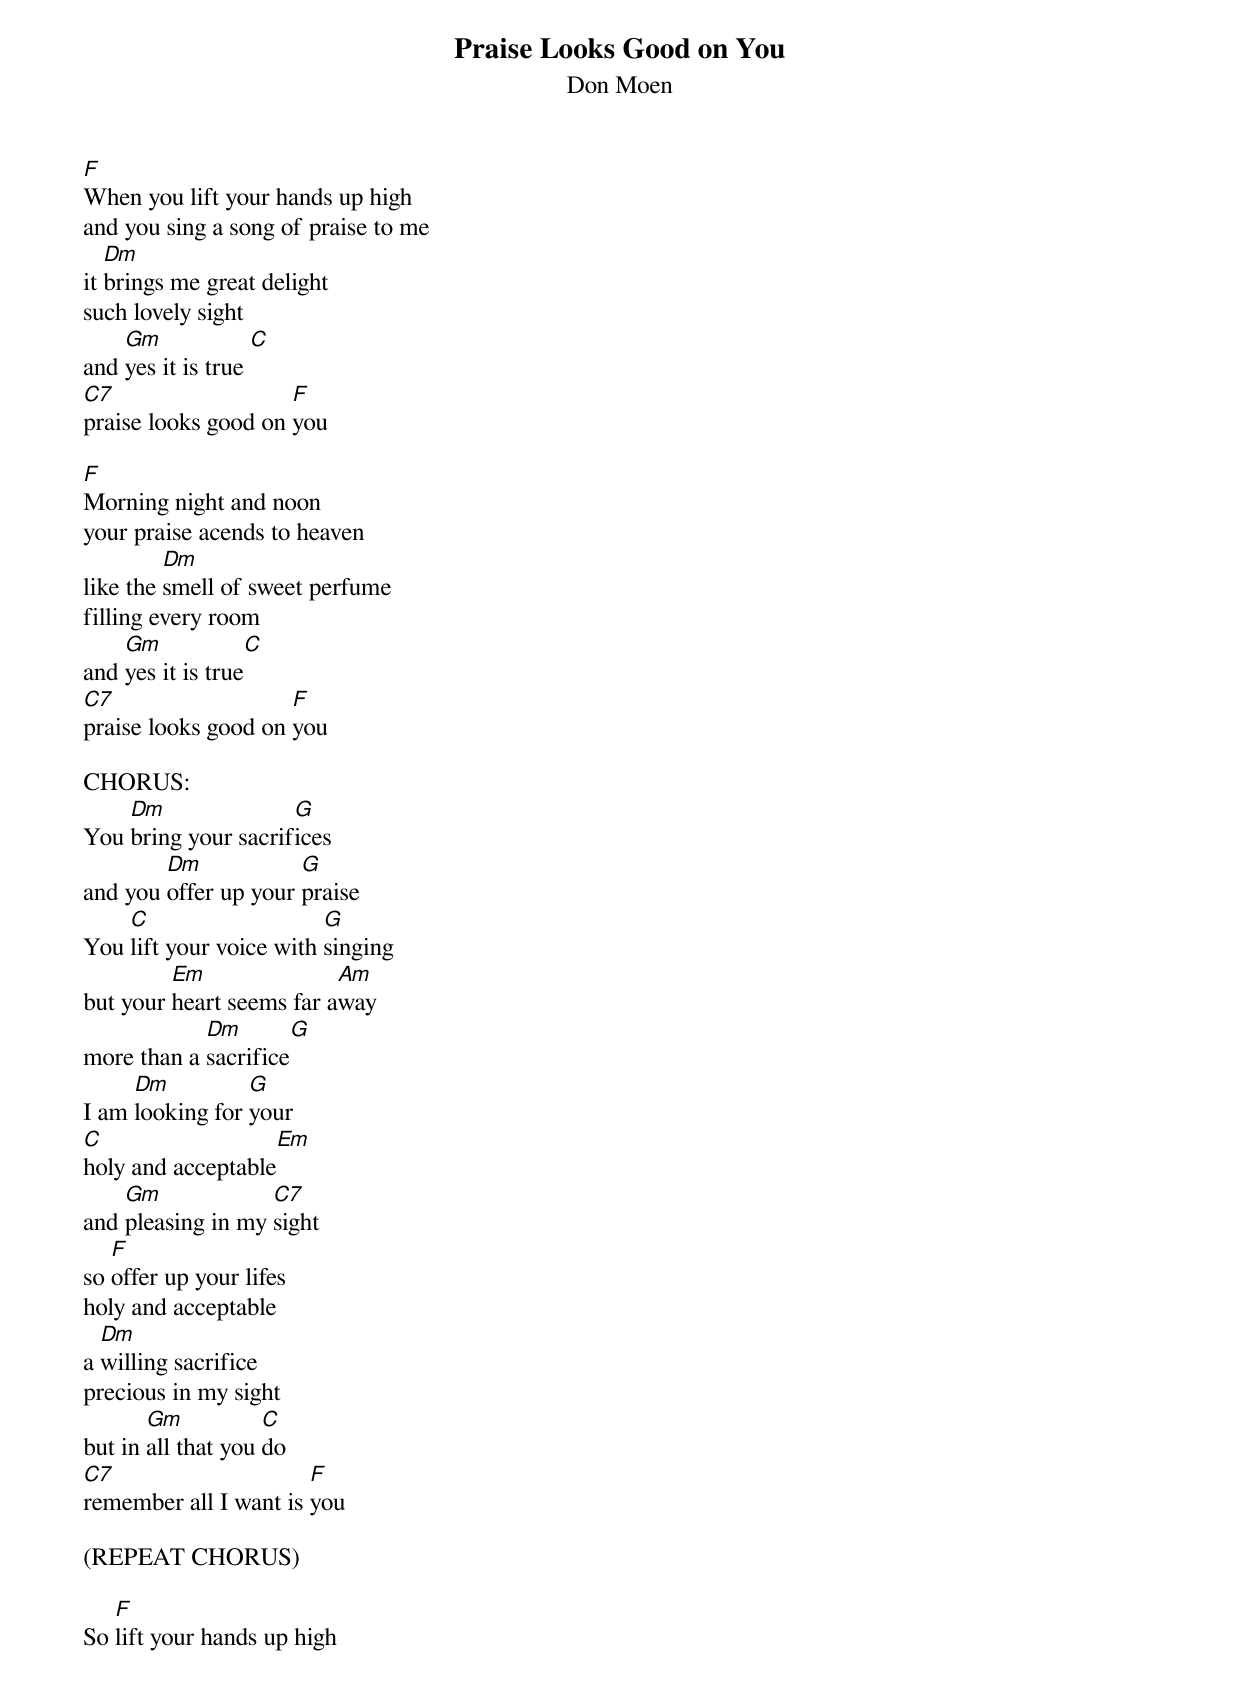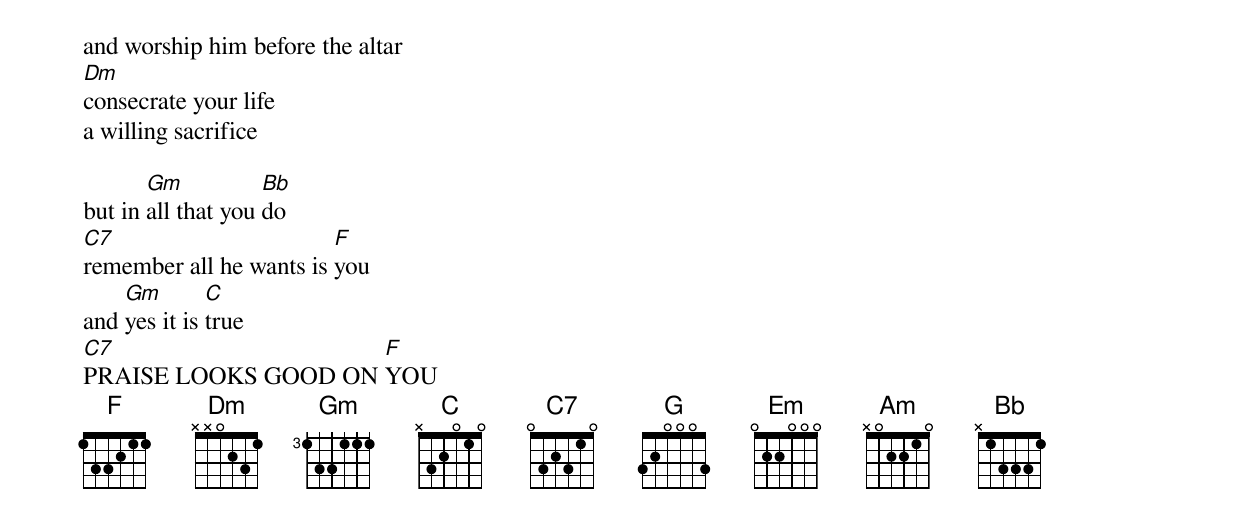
{t:Praise Looks Good on You}
{st:Don Moen}

[F]When you lift your hands up high
and you sing a song of praise to me
it [Dm]brings me great delight
such lovely sight
and [Gm]yes it is true [C]
[C7]praise looks good on [F]you

[F]Morning night and noon
your praise acends to heaven
like the [Dm]smell of sweet perfume
filling every room
and [Gm]yes it is true[C]
[C7]praise looks good on [F]you

CHORUS:
You [Dm]bring your sacrif[G]ices
and you [Dm]offer up your [G]praise
You [C]lift your voice with [G]singing
but your [Em]heart seems far a[Am]way
more than a [Dm]sacrifice[G]
I am [Dm]looking for [G]your
[C]holy and acceptable[Em]
and [Gm]pleasing in my [C7]sight
so [F]offer up your lifes
holy and acceptable
a [Dm]willing sacrifice
precious in my sight
but in [Gm]all that you [C]do
[C7]remember all I want is [F]you

(REPEAT CHORUS)

So [F]lift your hands up high
and worship him before the altar
[Dm]consecrate your life
a willing sacrifice

but in [Gm]all that you [Bb]do
[C7]remember all he wants is [F]you
and [Gm]yes it is [C]true
[C7]PRAISE LOOKS GOOD ON [F]YOU
